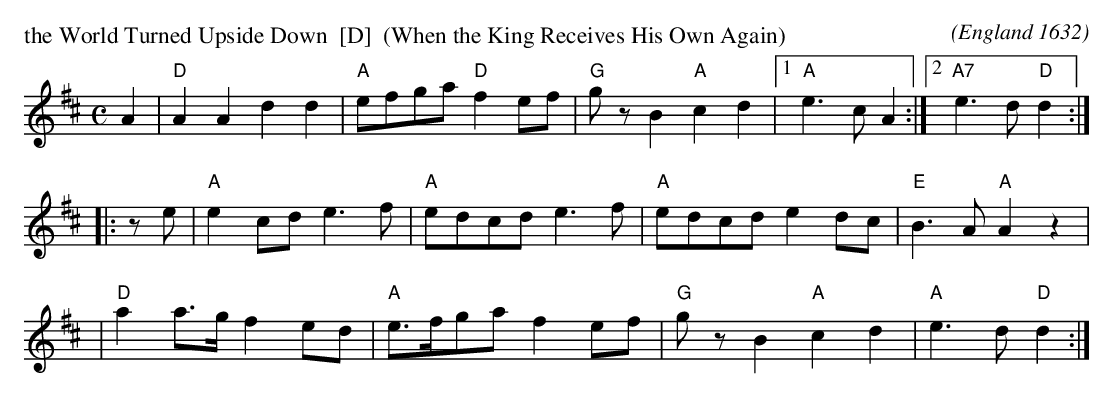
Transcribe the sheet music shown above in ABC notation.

X:1
P: the World Turned Upside Down  [D]  (When the King Receives His Own Again)
O: England 1632
C:
M: C
L: 1/8
K:D
   A2 \
| "D"A2A2  d2d2 | "A"efga "D"f2ef | "G"gzB2 "A"c2d2 |1 "A"e3c A2 :|2 "A7"e3d "D"d2  :|
|: ze \
| "A"e2cd  e3f  | "A"edcd    e3f  | "A"edcd    e2dc | "E"B3A "A"A2z2 |
| "D"a2a>g f2ed | "A"e>fga   f2ef | "G"gzB2 "A"c2d2 | "A"e3d "D"d2  :|
